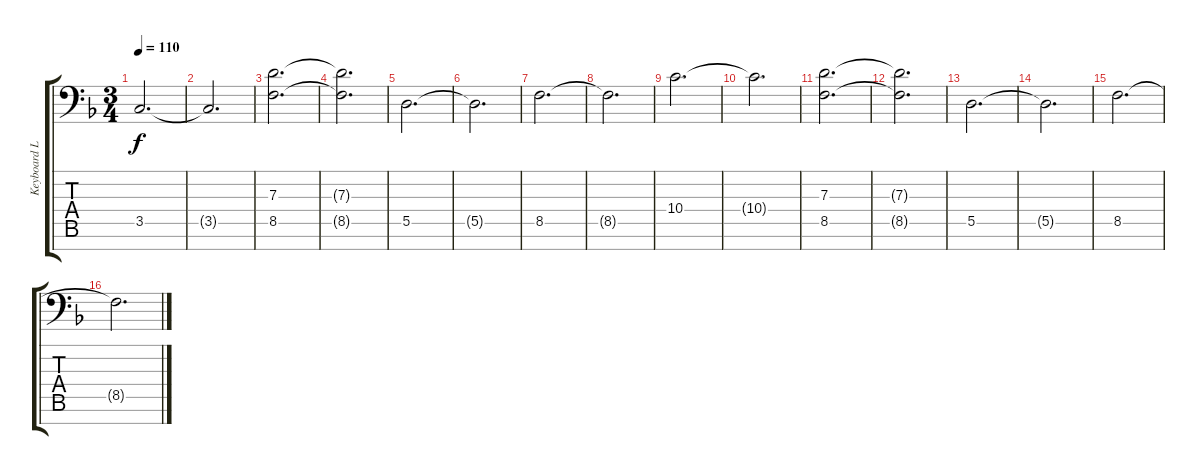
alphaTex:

\track ("Keyboard Left Hand" "Keyboard L") {instrument stringensemble2}
\staff {score tabs}
\tuning (E4 B3 G3 D3 A2 D2 A1) {hide}
\ts (3 4)
\tempo 110
\clef f4
\ks dminor
3.5.2{d dy f} |
3.5{t}.2{d} |
(7.3 8.5).2{d} |
(7.3{t} 8.5{t}).2{d} |
5.5.2{d} |
5.5{t}.2{d} |
8.5.2{d} |
8.5{t}.2{d} |
10.4.2{d} |
10.4{t}.2{d} |
(7.3 8.5).2{d} |
(7.3{t} 8.5{t}).2{d} |
5.5.2{d} |
5.5{t}.2{d} |
8.5.2{d} |
8.5{t}.2{d}
